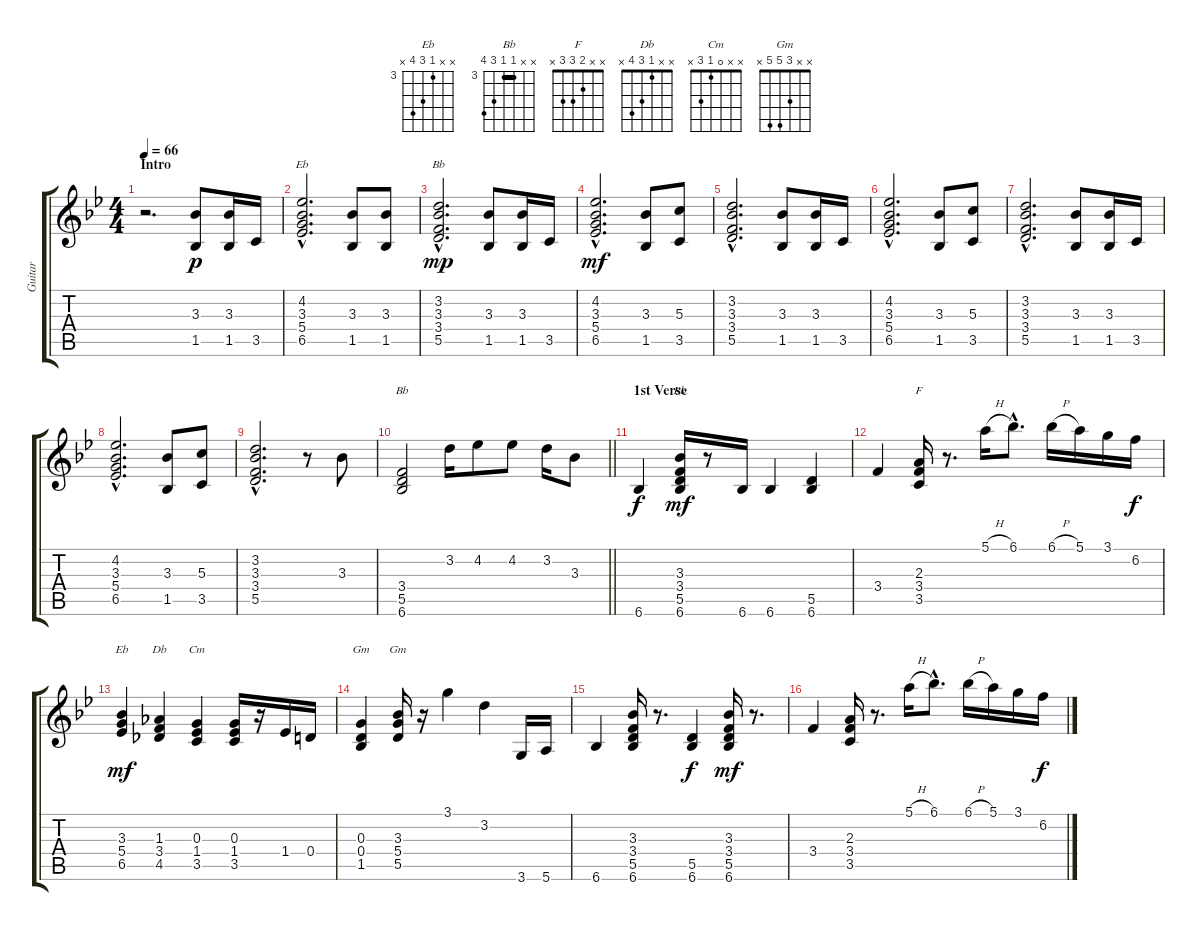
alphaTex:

\track ("Guitar" "Guitar") {instrument electricguitarclean}
\staff {score tabs}
\tuning (E4 B3 G3 D3 A2 E2) {hide}
\chord ("Eb" x 4 3 5 6 x) {firstfret 3}
\chord ("Bb" x 3 3 3 5 x) {barre 3}
\chord ("Bb" x x x 3 5 6) {firstfret 3}
\chord ("Bb" x x 3 3 5 6) {firstfret 3 barre 3}
\chord ("F" x x 2 3 3 x)
\chord ("Eb" x x 3 5 6 x) {firstfret 3}
\chord ("Db" x x 1 3 4 x)
\chord ("Cm" x x 0 1 3 x)
\chord ("Gm" x x 0 0 1 x)
\chord ("Gm" x x 3 5 5 x)
\ts (4 4)
\section ("" "Intro")
\tempo 66
\clef g2
\ks bb
r.2{d dy p instrument electricguitarclean} (3.3 1.5).8 (3.3 1.5).16 3.5.16 |
(4.2{hac} 3.3{hac} 5.4{hac} 6.5{hac}).2{d ch "Eb"} (3.3 1.5).8 (3.3 1.5).8 |
(3.2{hac} 3.3{hac} 3.4{hac} 5.5{hac}).2{d ch "Bb" dy mp} (3.3 1.5).8 (3.3 1.5).16 3.5.16 |
(4.2{hac} 3.3{hac} 5.4{hac} 6.5{hac}).2{d dy mf} (3.3 1.5).8 (5.3 3.5).8 |
(3.2{hac} 3.3{hac} 3.4{hac} 5.5{hac}).2{d} (3.3 1.5).8 (3.3 1.5).16 3.5.16 |
(4.2{hac} 3.3{hac} 5.4{hac} 6.5{hac}).2{d} (3.3 1.5).8 (5.3 3.5).8 |
(3.2{hac} 3.3{hac} 3.4{hac} 5.5{hac}).2{d} (3.3 1.5).8 (3.3 1.5).16 3.5.16 |
(4.2{hac} 3.3{hac} 5.4{hac} 6.5{hac}).2{d} (3.3 1.5).8 (5.3 3.5).8 |
(3.2{hac} 3.3{hac} 3.4{hac} 5.5{hac}).2{d} r.8 3.3.8 |
\barLineRight lightlight
(3.4 5.5 6.6).2{ch "Bb"} 3.2.16 4.2.8 4.2.8 3.2.16 3.3.8 |
\section ("" "1st Verse")
6.6.4{dy f} (3.3 3.4 5.5 6.6).16{ch "Bb" dy mf} r.8 6.6.16 6.6.4 (5.5 6.6).4 |
3.4.4 (2.3 3.4 3.5).16{ch "F"} r.8{d} 5.1{h}.16 6.1{hac}.8{d} 6.1{h}.16 5.1.16 3.1.16 6.2.16{dy f} |
(3.3 5.4 6.5).4{ch "Eb" dy mf} (1.3 3.4 4.5).4{ch "Db"} (0.3 1.4 3.5).4{ch "Cm"} (0.3 1.4 3.5).16 r.16 1.4.16 0.4.16 |
(0.3 0.4 1.5).4{ch "Gm"} (3.3 5.4 5.5).16{ch "Gm"} r.16 3.1.4 3.2.4 3.6.16 5.6.16 |
6.6.4 (3.3 3.4 5.5 6.6).16 r.8{d} (5.5 6.6).4{dy f} (3.3 3.4 5.5 6.6).16{dy mf} r.8{d} |
3.4.4 (2.3 3.4 3.5).16 r.8{d} 5.1{h}.16 6.1{hac}.8{d} 6.1{h}.16 5.1.16 3.1.16 6.2.16{dy f}
